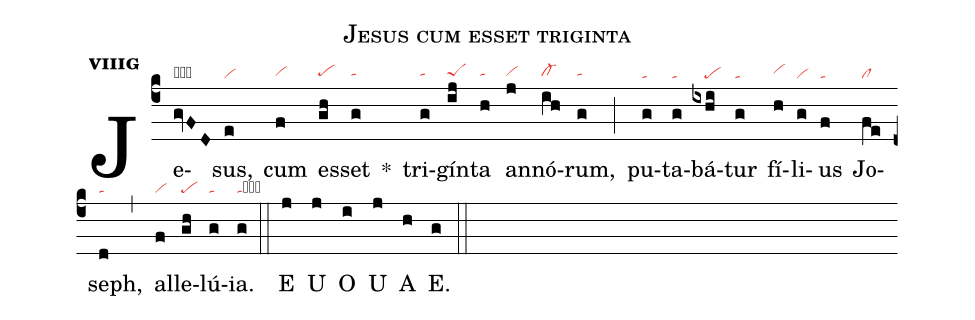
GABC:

name:Jesus cum esset triginta;
office-part:an;
mode:8g;
nabc-lines:1;
%%
initial-style: 1;
name: Jesus cum esset triginta;
mode: 8;
office-part: Antiphona;
annotation: Ant.;
annotation: viii g;
nabc-lines: 1;
%%
(c4) Je(gvFD|obci-)sus,(e|vi) cum(f|vihg) es(gh|pehg)set(g|tahg) <sp>*</sp>() tri(g|tahg)gín(ij|peShg)ta(h|tahg) an(j|vihg)nó(ih|cl-hg)rum,(g|tahg) (;) pu(g|ta)ta(g|ta)bá(ixhi|////pe)tur(g|ta) fí(h|vihh)li(g|vi)us(f|ta) Jo(fe|cl)seph,(d|ta) (,) al(f|vi)le(gh|pe)lú(g|ta)ia.(g|tacb) (::)
<eu>E(j) U(j) O(i) U(j) A(h) E.(g) </eu>(::)
